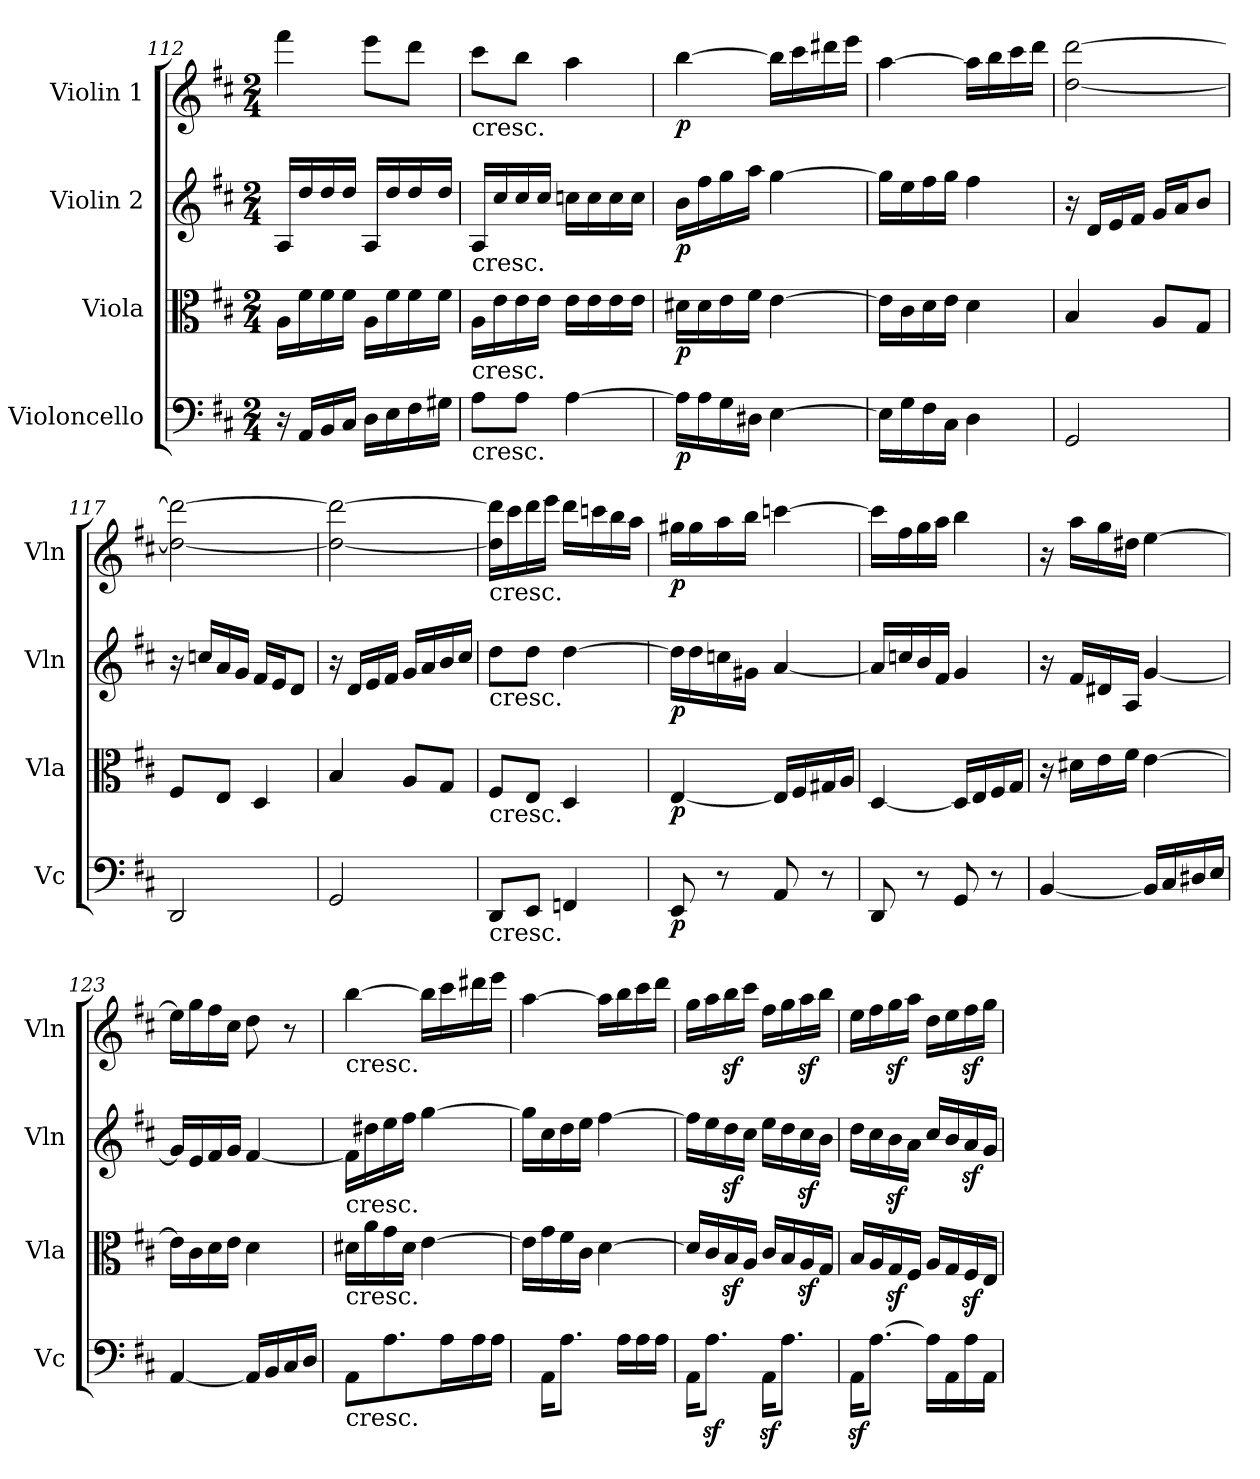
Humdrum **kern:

**kern	**dynam	**kern	**dynam	**kern	**dynam	**kern	**dynam
*part4	*part4	*part3	*part3	*part2	*part2	*part1	*part1
*staff4	*staff4	*staff3	*staff3	*staff2	*staff2	*staff1	*staff1
*I"Violoncello	*	*I"Viola	*	*I"Violin 2	*	*I"Violin 1	*
*I'Vc	*	*I'Vla	*	*I'Vln	*	*I'Vln	*
*clefF4	*	*clefC3	*	*clefG2	*	*clefG2	*
*k[f#c#]	*	*k[f#c#]	*	*k[f#c#]	*	*k[f#c#]	*
*D:	*	*D:	*	*D:	*	*D:	*
*M2/4	*	*M2/4	*	*M2/4	*	*M2/4	*
=112	=112	=112	=112	=112	=112	=112	=112
16r	.	16A\LL	.	16A/LL	.	4fff#\	.
16AA/LL	.	16f#\	.	16dd/	.	.	.
16BB/	.	16f#\	.	16dd/	.	.	.
16C#/JJ	.	16f#\JJ	.	16dd/JJ	.	.	.
16D\LL	.	16A\LL	.	16A/LL	.	8eee\L	.
16E\	.	16f#\	.	16dd/	.	.	.
16F#\	.	16f#\	.	16dd/	.	8ddd\J	.
16G#X\JJ	.	16f#\JJ	.	16dd/JJ	.	.	.
=113	=113	=113	=113	=113	=113	=113	=113
!	!	!	!	!	!	!LO:TX:b:t=cresc.	!
!	!	!	!	!LO:TX:b:t=cresc.	!	!	!
!	!	!LO:TX:b:t=cresc.	!	!	!	!	!
!LO:TX:b:t=cresc.	!	!	!	!	!	!	!
8A\L	.	16A\LL	.	16A/LL	.	8ccc#\L	.
.	.	16e\	.	16cc#/	.	.	.
8A\J	.	16e\	.	16cc#/	.	8bb\J	.
.	.	16e\JJ	.	16cc#/JJ	.	.	.
[4A\	.	16e\LL	.	16ccn\LL	.	4aa\	.
.	.	16e\	.	16cc\	.	.	.
.	.	16e\	.	16cc\	.	.	.
.	.	16e\JJ	.	16cc\JJ	.	.	.
=114	=114	=114	=114	=114	=114	=114	=114
!	!LO:DY:b	!	!LO:DY:b	!	!LO:DY:b	!	!LO:DY:b
16A\LL]	p	16d#X\LL	p	16b\LL	p	[4bb\	p
16A\	.	16d#\	.	16ff#\	.	.	.
16G\	.	16e\	.	16gg\	.	.	.
16D#X\JJ	.	16f#\JJ	.	16aa\JJ	.	.	.
[4E\	.	[4e\	.	[4gg\	.	16bb\LL]	.
.	.	.	.	.	.	16ccc#\	.
.	.	.	.	.	.	16ddd#X\	.
.	.	.	.	.	.	16eee\JJ	.
=115	=115	=115	=115	=115	=115	=115	=115
16E\LL]	.	16e\LL]	.	16gg\LL]	.	[4aa\	.
16G\	.	16c#\	.	16ee\	.	.	.
16F#\	.	16d\	.	16ff#\	.	.	.
16C#\JJ	.	16e\JJ	.	16gg\JJ	.	.	.
4D\	.	4d\	.	4ff#\	.	16aa\LL]	.
.	.	.	.	.	.	16bb\	.
.	.	.	.	.	.	16ccc#\	.
.	.	.	.	.	.	16ddd\JJ	.
=116	=116	=116	=116	=116	=116	=116	=116
2GG/	.	4B/	.	16r	.	[2dd\ [2ddd\	.
.	.	.	.	16d/LL	.	.	.
.	.	.	.	16e/	.	.	.
.	.	.	.	16f#/JJ	.	.	.
.	.	8A/L	.	16g/LL	.	.	.
.	.	.	.	16a/J	.	.	.
.	.	8G/J	.	8b/J	.	.	.
=117	=117	=117	=117	=117	=117	=117	=117
2DD/	.	8F#/L	.	16r	.	2dd\_ 2ddd\_	.
.	.	.	.	16ccn/LL	.	.	.
.	.	8E/J	.	16a/	.	.	.
.	.	.	.	16g/JJ	.	.	.
.	.	4D/	.	16f#/LL	.	.	.
.	.	.	.	16e/J	.	.	.
.	.	.	.	8d/J	.	.	.
=118	=118	=118	=118	=118	=118	=118	=118
2GG/	.	4B/	.	16r	.	2dd\_ 2ddd\_	.
.	.	.	.	16d/LL	.	.	.
.	.	.	.	16e/	.	.	.
.	.	.	.	16f#/JJ	.	.	.
.	.	8A/L	.	16g/LL	.	.	.
.	.	.	.	16a/	.	.	.
.	.	8G/J	.	16b/	.	.	.
.	.	.	.	16cc#/JJ	.	.	.
=119	=119	=119	=119	=119	=119	=119	=119
!	!	!	!	!	!	!LO:TX:b:t=cresc.	!
!	!	!	!	!LO:TX:b:t=cresc.	!	!	!
!	!	!LO:TX:b:t=cresc.	!	!	!	!	!
!LO:TX:b:t=cresc.	!	!	!	!	!	!	!
8DD/L	.	8F#/L	.	8dd\L	.	16dd\] 16ddd\]LL	.
.	.	.	.	.	.	16ccc#\	.
8EE/J	.	8E/J	.	8dd\J	.	16ddd\	.
.	.	.	.	.	.	16eee\JJ	.
4FFn/	.	4D/	.	[4dd\	.	16ddd\LL	.
.	.	.	.	.	.	16cccn\	.
.	.	.	.	.	.	16bb\	.
.	.	.	.	.	.	16aa\JJ	.
=120	=120	=120	=120	=120	=120	=120	=120
!	!LO:DY:b	!	!LO:DY:b	!	!LO:DY:b	!	!LO:DY:b
8EE/	p	[4E/	p	16dd\LL]	p	16gg#X\LL	p
.	.	.	.	16dd\	.	16gg#\	.
8r	.	.	.	16ccn\	.	16aa\	.
.	.	.	.	16g#X\JJ	.	16bb\JJ	.
8AA/	.	16E/LL]	.	[4a/	.	[4cccn\	.
.	.	16F#/	.	.	.	.	.
8r	.	16G#X/	.	.	.	.	.
.	.	16A/JJ	.	.	.	.	.
=121	=121	=121	=121	=121	=121	=121	=121
8DD/	.	[4D/	.	16a/LL]	.	16ccc\LL]	.
.	.	.	.	16ccn/	.	16ff#\	.
8r	.	.	.	16b/	.	16gg\	.
.	.	.	.	16f#/JJ	.	16aa\JJ	.
8GG/	.	16D/LL]	.	4g/	.	4bb\	.
.	.	16E/	.	.	.	.	.
8r	.	16F#/	.	.	.	.	.
.	.	16G/JJ	.	.	.	.	.
=122	=122	=122	=122	=122	=122	=122	=122
[4BB/	.	16r	.	16r	.	16r	.
.	.	16d#X\LL	.	16f#/LL	.	16aa\LL	.
.	.	16e\	.	16d#X/	.	16gg\	.
.	.	16f#\JJ	.	16A/JJ	.	16dd#X\JJ	.
16BB/LL]	.	[4e\	.	[4g/	.	[4ee\	.
16C#/	.	.	.	.	.	.	.
16D#X/	.	.	.	.	.	.	.
16E/JJ	.	.	.	.	.	.	.
=123	=123	=123	=123	=123	=123	=123	=123
[4AA/	.	16e\LL]	.	16g/LL]	.	16ee\LL]	.
.	.	16c#\	.	16e/	.	16gg\	.
.	.	16d\	.	16f#/	.	16ff#\	.
.	.	16e\JJ	.	16g/JJ	.	16cc#\JJ	.
16AA/LL]	.	4d\	.	[4f#/	.	8dd\	.
16BB/	.	.	.	.	.	.	.
16C#/	.	.	.	.	.	8r	.
16D/JJ	.	.	.	.	.	.	.
=124	=124	=124	=124	=124	=124	=124	=124
!	!	!	!	!	!	!LO:TX:b:t=cresc.	!
!	!	!	!	!LO:TX:b:t=cresc.	!	!	!
!	!	!LO:TX:b:t=cresc.	!	!	!	!	!
!LO:TX:b:t=cresc.	!	!	!	!	!	!	!
8AA\L	.	16d#X\LL	.	16f#\LL]	.	[4bb\	.
.	.	16a\	.	16dd#X\	.	.	.
8.A\	.	16g\	.	16ee\	.	.	.
.	.	16d#\JJ	.	16ff#\JJ	.	.	.
.	.	[4e\	.	[4gg\	.	16bb\LL]	.
16A\L	.	.	.	.	.	16ccc#\	.
16A\	.	.	.	.	.	16ddd#X\	.
16A\JJ	.	.	.	.	.	16eee\JJ	.
=125	=125	=125	=125	=125	=125	=125	=125
16ryy	.	16e\LL]	.	16gg\LL]	.	[4aa\	.
16AA\KL	.	16g\	.	16cc#\	.	.	.
8.A\J	.	16f#\	.	16dd\	.	.	.
.	.	16c#\JJ	.	16ee\JJ	.	.	.
.	.	[4d\	.	[4ff#\	.	16aa\LL]	.
16A\LL	.	.	.	.	.	16bb\	.
16A\	.	.	.	.	.	16ccc#\	.
16A\JJ	.	.	.	.	.	16ddd\JJ	.
=126	=126	=126	=126	=126	=126	=126	=126
16AA\KL	.	16d/LL]	.	16ff#\LL]	.	16gg\LL	.
8.Az<\J	.	16c#/	.	16ee\	.	16aa\	.
.	.	16Bz</	.	16ddz<\	.	16bbz<\	.
.	.	16A/JJ	.	16cc#\JJ	.	16ccc#\JJ	.
16AAz<\KL	.	16c#/LL	.	16ee\LL	.	16ff#\LL	.
8.A\J	.	16B/	.	16dd\	.	16gg\	.
.	.	16Az</	.	16cc#z<\	.	16aaz<\	.
.	.	16G/JJ	.	16b\JJ	.	16bb\JJ	.
=127	=127	=127	=127	=127	=127	=127	=127
16AAz<\KL	.	16B/LL	.	16dd\LL	.	16ee\LL	.
[8.A\J	.	16A/	.	16cc#\	.	16ff#\	.
.	.	16Gz</	.	16bz<\	.	16ggz<\	.
.	.	16F#/JJ	.	16a\JJ	.	16aa\JJ	.
16A\LL]	.	16A/LL	.	16cc#/LL	.	16dd\LL	.
16AA\	.	16G/	.	16b/	.	16ee\	.
16A\	.	16F#z</	.	16az</	.	16ff#z<\	.
16AA\JJ	.	16E/JJ	.	16g/JJ	.	16gg\JJ	.
=	=	=	=	=	=	=	=
*-	*-	*-	*-	*-	*-	*-	*-
